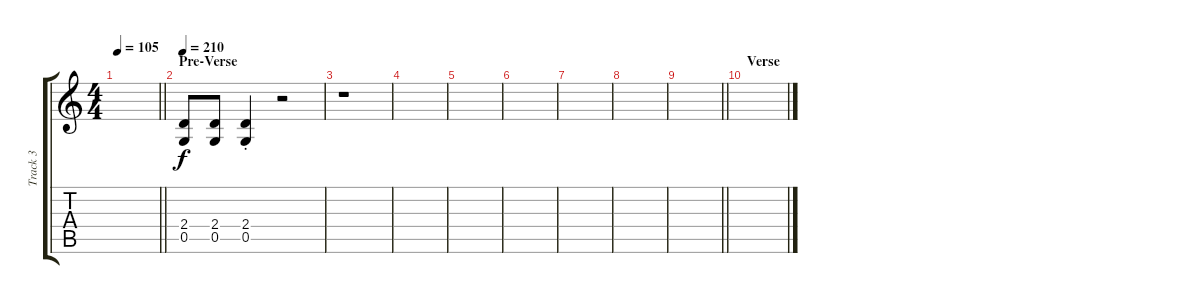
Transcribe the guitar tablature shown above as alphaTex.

\track ("Track 3" "Track 3") {instrument acousticguitarsteel}
\staff {score tabs}
\tuning (D4 A3 F3 C3 G2 D2) {hide}
\ts (4 4)
\tempo 105
\clef g2
\barLineRight lightlight
\ks c
|
\section ("" "Pre-Verse")
\tempo 210
(2.4 0.5).8{volume 15} (2.4 0.5).8 (2.4{st} 0.5{st}).4 r.2 |
r.1 |
|
|
|
|
|
\barLineRight lightlight
|
\section ("" "Verse")
